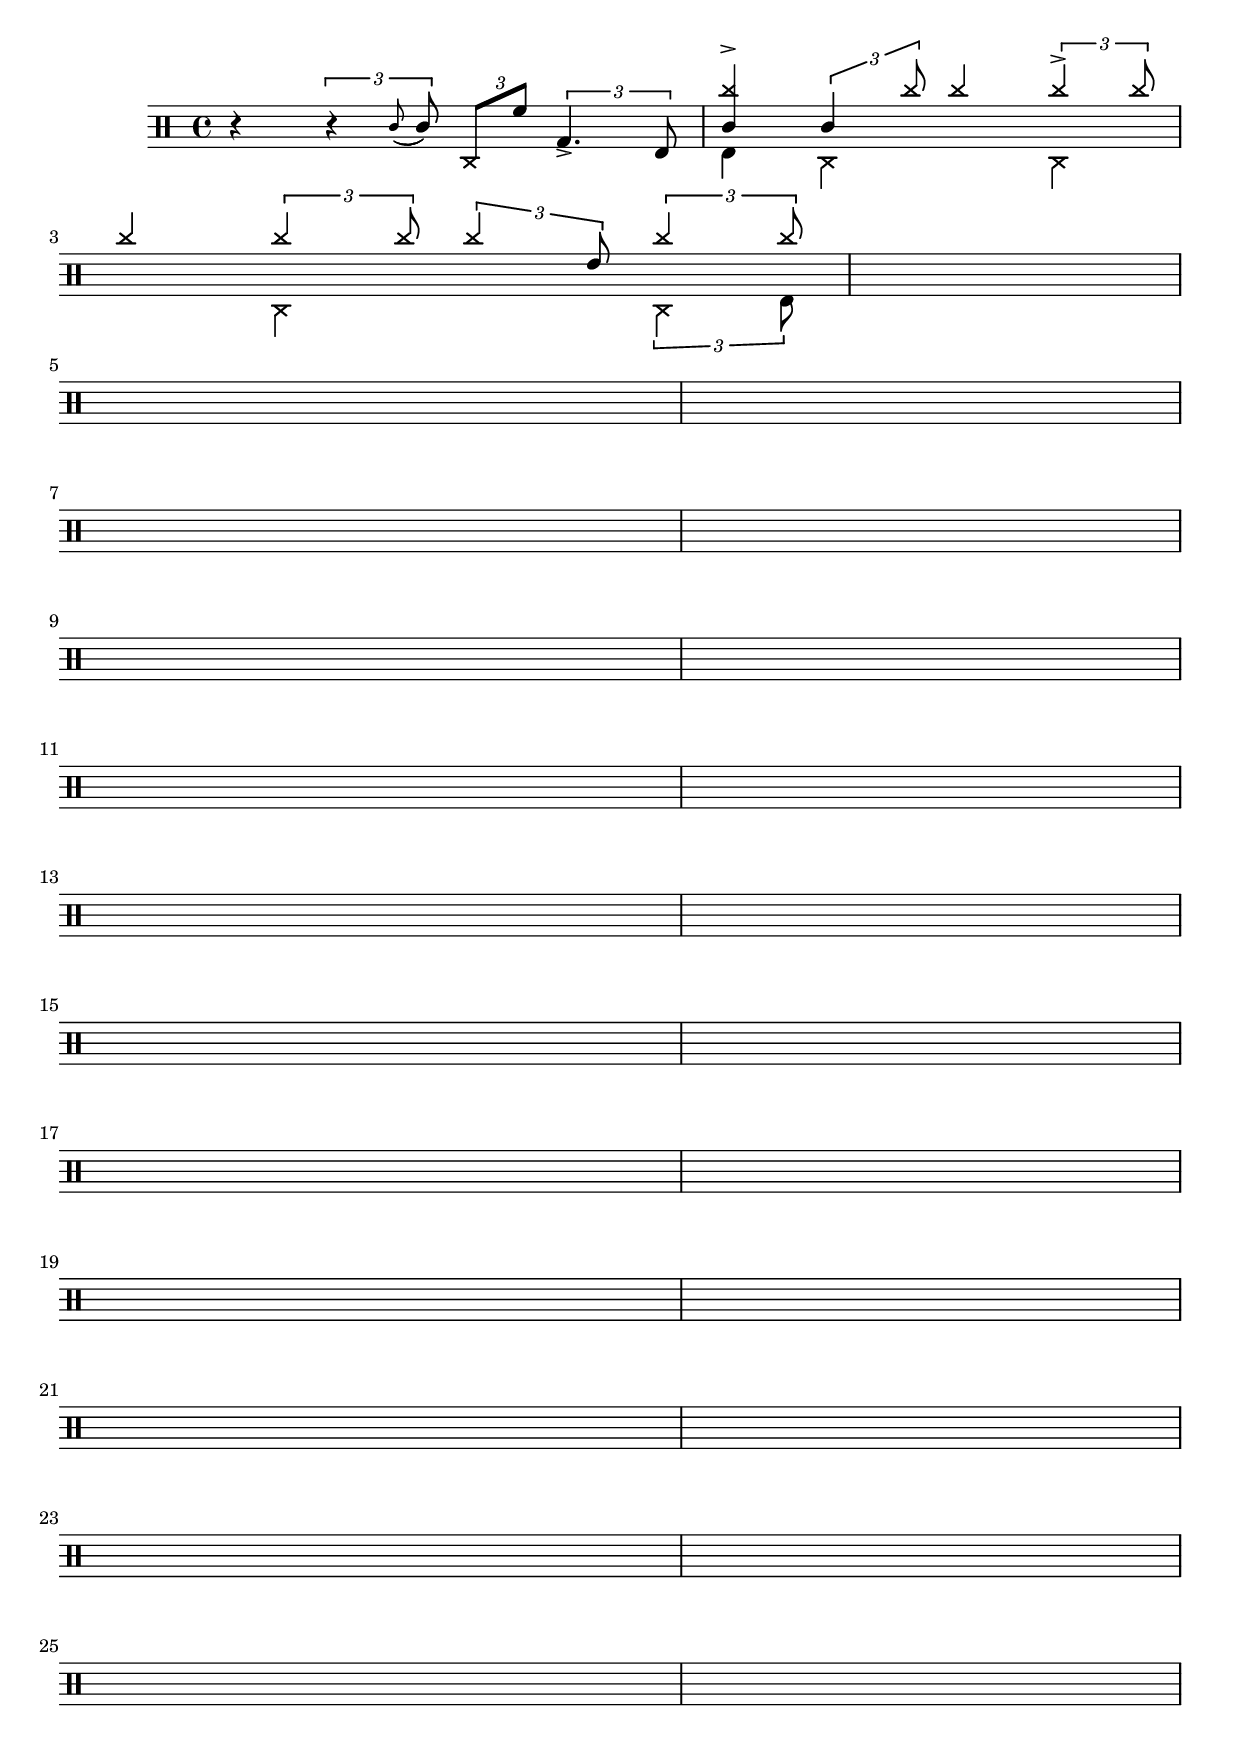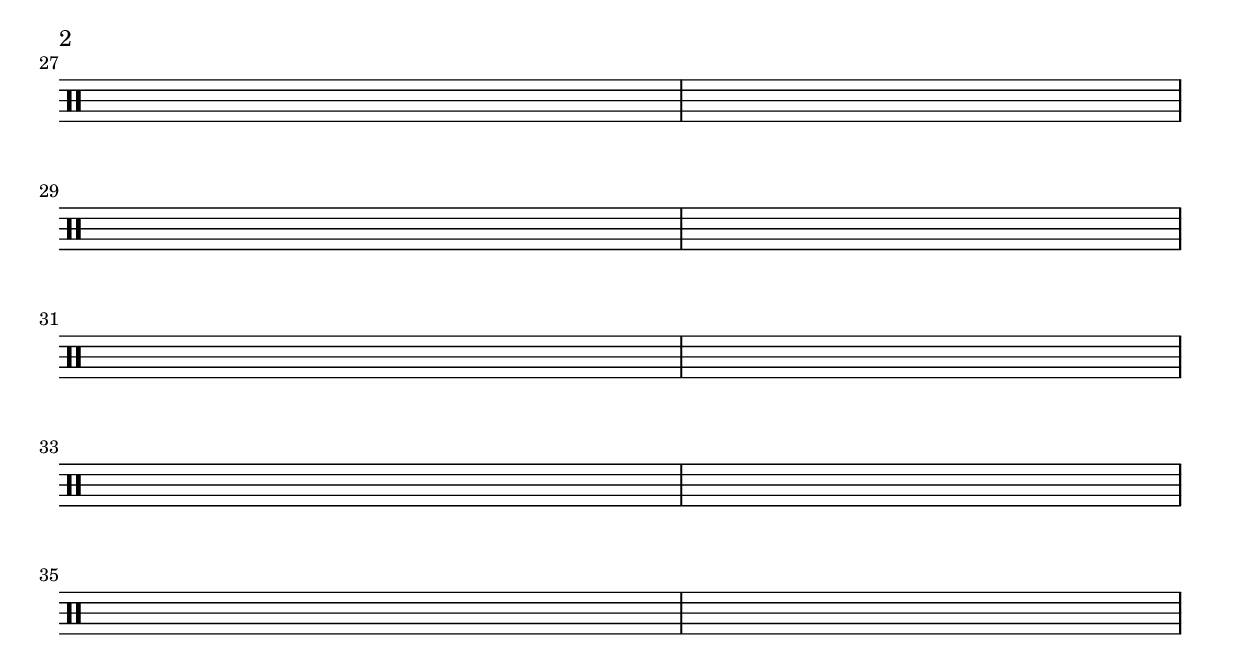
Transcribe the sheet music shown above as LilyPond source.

\version "2.20.0"
\include "../../0_drum_style_perso.ly"


up = \drummode {

  \override Script.Y-offset = #'-1.0

  % Mesure 1
  \once\override Rest #'extra-offset = #'(0.0 . -2.0) r
  \tuplet 3/2 { \once\override Rest #'extra-offset = #'(0.0 . -2.0) r \slurDown \appoggiatura sn8(sn8) }
  \tuplet 3/2 { hhp tomh8 }
  \tuplet 3/2 { \once \override Script.Y-offset = #'-2.5 tomfl4.-> bd8 }

  % Mesure 2
  \once \override Script.Y-offset = #'7.5 <cymr cyms>4->
  \tuplet 3/2 { cyms4 cymr8 }
  cymr4
  \tuplet 3/2 { \once \override Script.Y-offset = #'6.5 cymr4-> cymr8 }
  
  % Mesure 3
  cymr4
  \tuplet 3/2 { cymr4 cymr8 }
  \tuplet 3/2 { cymr4 tomml8 }
  \tuplet 3/2 { cymr4 cymr8 }
  

}


down = \drummode {
 
  % Mesure 1 
  s1

  % Mesure 2
  bd4 hhp s hhp

  % Mesure 3
  s hhp s \tuplet 3/2 { hhp bd8 }
}


\score {
  <<
		\new DrumStaff
	<<
	  \repeat unfold 18 {
		s1 \noBreak s1 \break
	  }
	  \set DrumStaff.drumStyleTable = #(alist->hash-table mydrums)
	  \new DrumVoice { \voiceOne \up }
	  \new DrumVoice { \voiceTwo \down }
	>>
  >>
}
